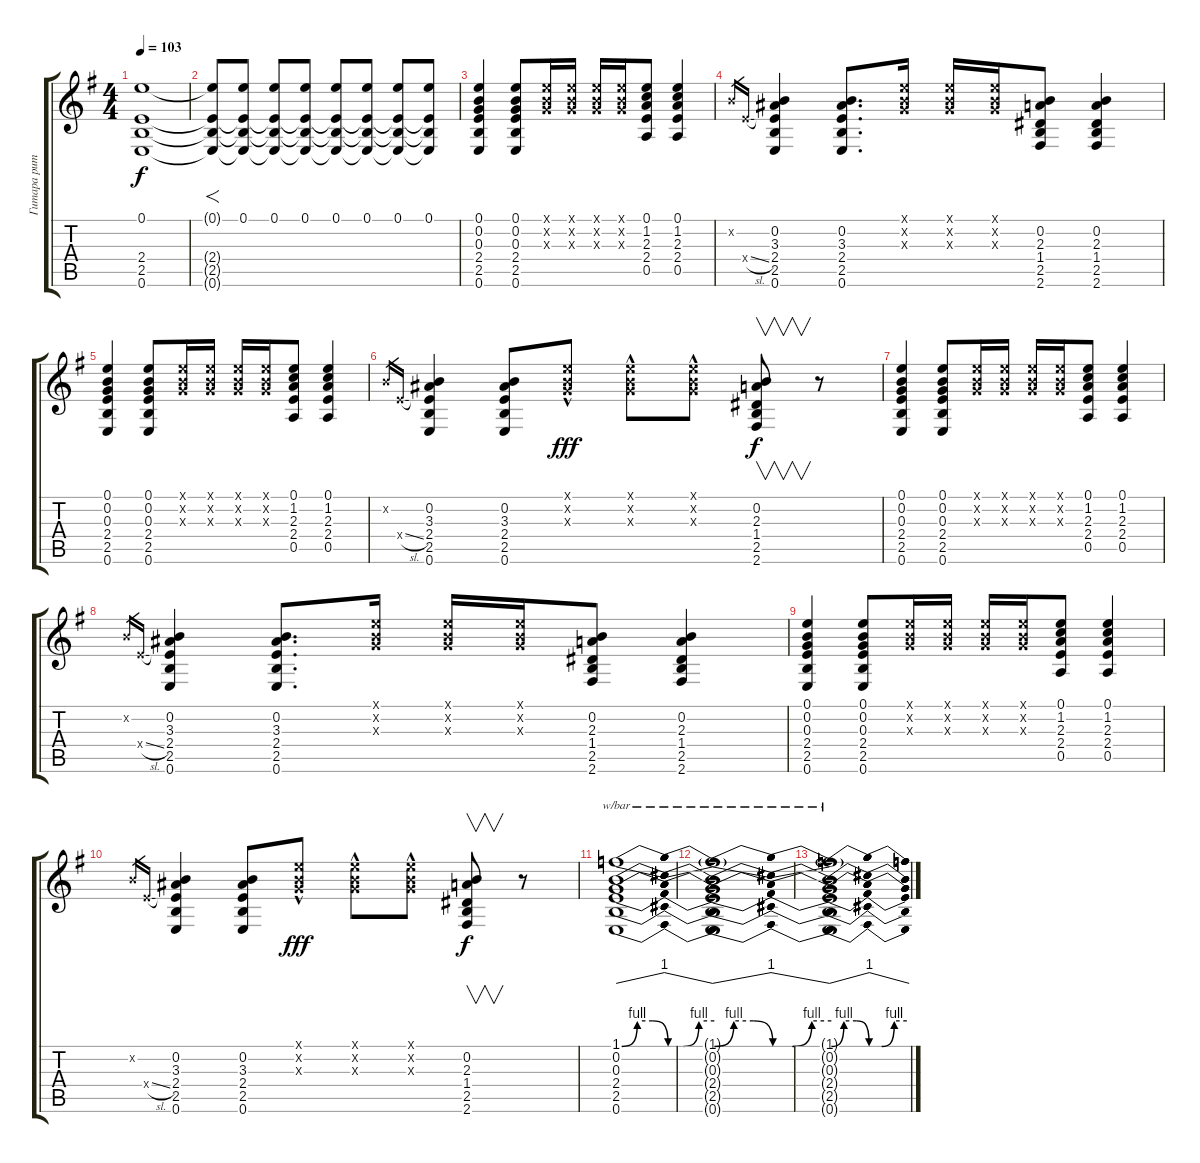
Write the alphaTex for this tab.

\track ("Гитара ритм грязная" "Гитара рит") {instrument distortionguitar}
\staff {score tabs}
\tuning (E4 B3 G3 D3 A2 E2) {hide}
\ts (4 4)
\tempo 103
\clef g2
\ks eminor
(0.1 2.4 2.5 0.6).1{dy f} |
(0.1{t} 2.4{t} 2.5{t} 0.6{t}).8{f} (0.1 2.4{t} 2.5{t} 0.6{t}).8 (0.1 2.4{t} 2.5{t} 0.6{t}).8 (0.1 2.4{t} 2.5{t} 0.6{t}).8 (0.1 2.4{t} 2.5{t} 0.6{t}).8 (0.1 2.4{t} 2.5{t} 0.6{t}).8 (0.1 2.4{t} 2.5{t} 0.6{t}).8 (0.1 2.4{t} 2.5{t} 0.6{t}).8 |
(0.1 0.2 0.3 2.4 2.5 0.6).4 (0.1 0.2 0.3 2.4 2.5 0.6).8 (0.1{x} 0.2{x} 0.3{x}).16 (0.1{x} 0.2{x} 0.3{x}).16 (0.1{x} 0.2{x} 0.3{x}).16 (0.1{x} 0.2{x} 0.3{x}).16 (0.1 1.2 2.3 2.4 0.5).8 (0.1 1.2 2.3 2.4 0.5).4 |
0.2{x}.16{gr} 2.4{sl x}.16{gr} (0.2 3.3 2.4 2.5 0.6).4 (0.2 3.3 2.4 2.5 0.6).8{d} (0.1{x} 0.2{x} 0.3{x}).16 (0.1{x} 0.2{x} 0.3{x}).16 (0.1{x} 0.2{x} 0.3{x}).16 (0.2 2.3 1.4 2.5 2.6).8 (0.2 2.3 1.4 2.5 2.6).4 |
(0.1 0.2 0.3 2.4 2.5 0.6).4 (0.1 0.2 0.3 2.4 2.5 0.6).8 (0.1{x} 0.2{x} 0.3{x}).16 (0.1{x} 0.2{x} 0.3{x}).16 (0.1{x} 0.2{x} 0.3{x}).16 (0.1{x} 0.2{x} 0.3{x}).16 (0.1 1.2 2.3 2.4 0.5).8 (0.1 1.2 2.3 2.4 0.5).4 |
0.2{x}.16{gr} 2.4{sl x}.16{gr} (0.2 3.3 2.4 2.5 0.6).4 (0.2 3.3 2.4 2.5 0.6).8 (0.1{x} 0.2{x} 0.3{hac x}).8{dy fff} (0.1{x} 0.2{x} 0.3{hac x}).8 (0.1{x} 0.2{hac x} 0.3{x}).8 (0.2 2.3 1.4 2.5 2.6).8{v dy f} r.8 |
(0.1 0.2 0.3 2.4 2.5 0.6).4 (0.1 0.2 0.3 2.4 2.5 0.6).8 (0.1{x} 0.2{x} 0.3{x}).16 (0.1{x} 0.2{x} 0.3{x}).16 (0.1{x} 0.2{x} 0.3{x}).16 (0.1{x} 0.2{x} 0.3{x}).16 (0.1 1.2 2.3 2.4 0.5).8 (0.1 1.2 2.3 2.4 0.5).4 |
0.2{x}.16{gr} 2.4{sl x}.16{gr} (0.2 3.3 2.4 2.5 0.6).4 (0.2 3.3 2.4 2.5 0.6).8{d} (0.1{x} 0.2{x} 0.3{x}).16 (0.1{x} 0.2{x} 0.3{x}).16 (0.1{x} 0.2{x} 0.3{x}).16 (0.2 2.3 1.4 2.5 2.6).8 (0.2 2.3 1.4 2.5 2.6).4 |
(0.1 0.2 0.3 2.4 2.5 0.6).4 (0.1 0.2 0.3 2.4 2.5 0.6).8 (0.1{x} 0.2{x} 0.3{x}).16 (0.1{x} 0.2{x} 0.3{x}).16 (0.1{x} 0.2{x} 0.3{x}).16 (0.1{x} 0.2{x} 0.3{x}).16 (0.1 1.2 2.3 2.4 0.5).8 (0.1 1.2 2.3 2.4 0.5).4 |
0.2{x}.16{gr} 2.4{sl x}.16{gr} (0.2 3.3 2.4 2.5 0.6).4 (0.2 3.3 2.4 2.5 0.6).8 (0.1{x} 0.2{x} 0.3{hac x}).8{dy fff} (0.1{x} 0.2{x} 0.3{hac x}).8 (0.1{x} 0.2{hac x} 0.3{x}).8 (0.2 2.3 1.4 2.5 2.6).8{v dy f} r.8 |
(1.1{be (custom 0 0 10 4 20 4 30 0 40 0 50 4 60 4)} 0.2 0.3 2.4 2.5 0.6).1{tbe (dip default 0 0 30 4 60 0)} |
(1.1{be (custom 0 0 10 4 20 4 30 0 40 0 50 4 60 4) t} 0.2{t} 0.3{t} 2.4{t} 2.5{t} 0.6{t}).1{tbe (dip default 0 0 30 4 60 0)} |
(1.1{be (custom 0 0 10 4 20 4 30 0 40 0 50 4 60 4) t} 0.2{t} 0.3{t} 2.4{t} 2.5{t} 0.6{t}).1{tbe (dip default 0 0 30 4 60 0)}
